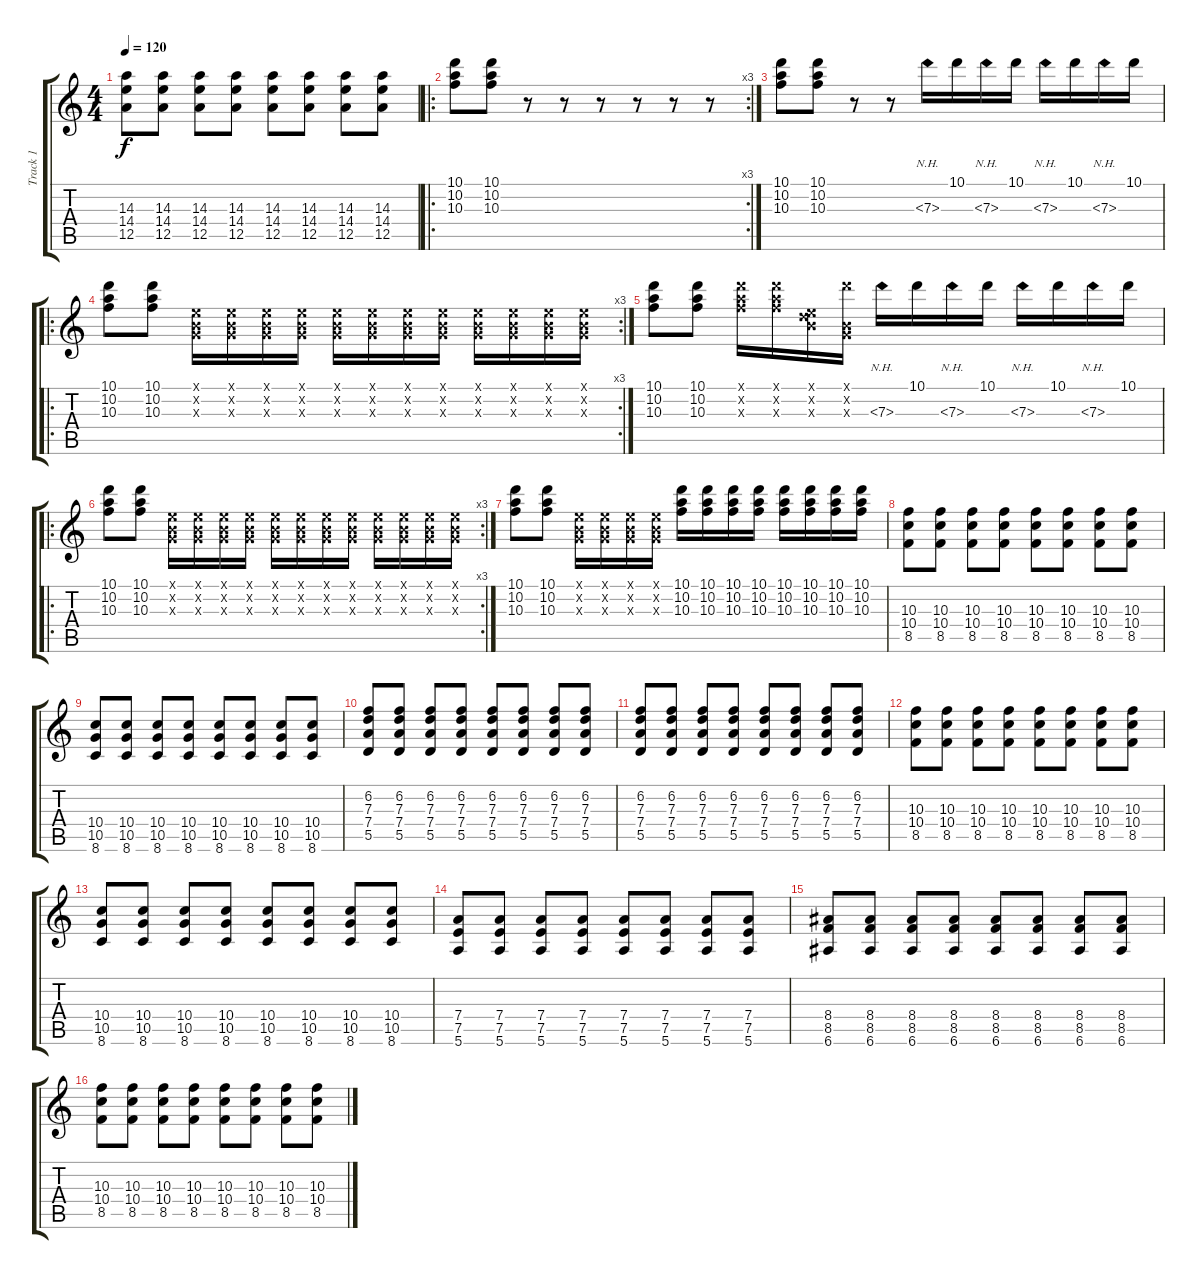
\track ("Track 1" "Track 1") {instrument electricguitarclean}
\staff {score tabs}
\tuning (E4 B3 G3 D3 A2 E2) {hide}
\ts (4 4)
\tempo 120
\clef g2
\ks c
(14.3 14.4 12.5).8{dy f} (14.3 14.4 12.5).8 (14.3 14.4 12.5).8 (14.3 14.4 12.5).8 (14.3 14.4 12.5).8 (14.3 14.4 12.5).8 (14.3 14.4 12.5).8 (14.3 14.4 12.5).8 |
\ro
\rc 3
(10.1 10.2 10.3).8 (10.1 10.2 10.3).8 r.8 r.8 r.8 r.8 r.8 r.8 |
(10.1 10.2 10.3).8 (10.1 10.2 10.3).8 r.8 r.8 7.3{nh}.16 10.1.16 7.3{nh}.16 10.1.16 7.3{nh}.16 10.1.16 7.3{nh}.16 10.1.16 |
\ro
\rc 3
(10.1 10.2 10.3).8 (10.1 10.2 10.3).8 (0.1{x} 0.2{x} 0.3{x}).16{volume 8} (0.1{x} 0.2{x} 0.3{x}).16 (0.1{x} 0.2{x} 0.3{x}).16 (0.1{x} 0.2{x} 0.3{x}).16 (0.1{x} 0.2{x} 0.3{x}).16 (0.1{x} 0.2{x} 0.3{x}).16 (0.1{x} 0.2{x} 0.3{x}).16 (0.1{x} 0.2{x} 0.3{x}).16 (0.1{x} 0.2{x} 0.3{x}).16 (0.1{x} 0.2{x} 0.3{x}).16 (0.1{x} 0.2{x} 0.3{x}).16 (0.1{x} 0.2{x} 0.3{x}).16 |
(10.1 10.2 10.3).8 (10.1 10.2 10.3).8 (10.1{x} 10.2{x} 10.3{x}).16 (10.1{x} 10.2{x} 10.3{x}).16 (0.1{x} 0.2{x} 7.3{x}).16 (10.1{x} 0.2{x} 0.3{x}).16 7.3{nh}.16 10.1.16 7.3{nh}.16 10.1.16 7.3{nh}.16 10.1.16 7.3{nh}.16 10.1.16 |
\ro
\rc 3
(10.1 10.2 10.3).8 (10.1 10.2 10.3).8 (0.1{x} 0.2{x} 0.3{x}).16{volume 8} (0.1{x} 0.2{x} 0.3{x}).16 (0.1{x} 0.2{x} 0.3{x}).16 (0.1{x} 0.2{x} 0.3{x}).16 (0.1{x} 0.2{x} 0.3{x}).16 (0.1{x} 0.2{x} 0.3{x}).16 (0.1{x} 0.2{x} 0.3{x}).16 (0.1{x} 0.2{x} 0.3{x}).16 (0.1{x} 0.2{x} 0.3{x}).16 (0.1{x} 0.2{x} 0.3{x}).16 (0.1{x} 0.2{x} 0.3{x}).16 (0.1{x} 0.2{x} 0.3{x}).16 |
(10.1 10.2 10.3).8 (10.1 10.2 10.3).8 (0.1{x} 0.2{x} 0.3{x}).16 (0.1{x} 0.2{x} 0.3{x}).16 (0.1{x} 0.2{x} 0.3{x}).16 (0.1{x} 0.2{x} 0.3{x}).16 (10.1 10.2 10.3).16 (10.1 10.2 10.3).16 (10.1 10.2 10.3).16 (10.1 10.2 10.3).16 (10.1 10.2 10.3).16 (10.1 10.2 10.3).16 (10.1 10.2 10.3).16 (10.1 10.2 10.3).16 |
(10.3 10.4 8.5).8{instrument overdrivenguitar} (10.3 10.4 8.5).8 (10.3 10.4 8.5).8 (10.3 10.4 8.5).8 (10.3 10.4 8.5).8 (10.3 10.4 8.5).8 (10.3 10.4 8.5).8 (10.3 10.4 8.5).8 |
(10.4 10.5 8.6).8{instrument overdrivenguitar} (10.4 10.5 8.6).8 (10.4 10.5 8.6).8 (10.4 10.5 8.6).8 (10.4 10.5 8.6).8 (10.4 10.5 8.6).8 (10.4 10.5 8.6).8 (10.4 10.5 8.6).8 |
(6.2 7.3 7.4 5.5).8{instrument overdrivenguitar} (6.2 7.3 7.4 5.5).8 (6.2 7.3 7.4 5.5).8 (6.2 7.3 7.4 5.5).8 (6.2 7.3 7.4 5.5).8 (6.2 7.3 7.4 5.5).8 (6.2 7.3 7.4 5.5).8 (6.2 7.3 7.4 5.5).8 |
(6.2 7.3 7.4 5.5).8{instrument overdrivenguitar} (6.2 7.3 7.4 5.5).8 (6.2 7.3 7.4 5.5).8 (6.2 7.3 7.4 5.5).8 (6.2 7.3 7.4 5.5).8 (6.2 7.3 7.4 5.5).8 (6.2 7.3 7.4 5.5).8 (6.2 7.3 7.4 5.5).8 |
(10.3 10.4 8.5).8{instrument overdrivenguitar} (10.3 10.4 8.5).8 (10.3 10.4 8.5).8 (10.3 10.4 8.5).8 (10.3 10.4 8.5).8 (10.3 10.4 8.5).8 (10.3 10.4 8.5).8 (10.3 10.4 8.5).8 |
(10.4 10.5 8.6).8{instrument overdrivenguitar} (10.4 10.5 8.6).8 (10.4 10.5 8.6).8 (10.4 10.5 8.6).8 (10.4 10.5 8.6).8 (10.4 10.5 8.6).8 (10.4 10.5 8.6).8 (10.4 10.5 8.6).8 |
(7.4 7.5 5.6).8{instrument overdrivenguitar} (7.4 7.5 5.6).8 (7.4 7.5 5.6).8 (7.4 7.5 5.6).8 (7.4 7.5 5.6).8 (7.4 7.5 5.6).8 (7.4 7.5 5.6).8 (7.4 7.5 5.6).8 |
(8.4 8.5 6.6).8{instrument overdrivenguitar} (8.4 8.5 6.6).8 (8.4 8.5 6.6).8 (8.4 8.5 6.6).8 (8.4 8.5 6.6).8 (8.4 8.5 6.6).8 (8.4 8.5 6.6).8 (8.4 8.5 6.6).8 |
(10.3 10.4 8.5).8{instrument overdrivenguitar} (10.3 10.4 8.5).8 (10.3 10.4 8.5).8 (10.3 10.4 8.5).8 (10.3 10.4 8.5).8 (10.3 10.4 8.5).8 (10.3 10.4 8.5).8 (10.3 10.4 8.5).8
